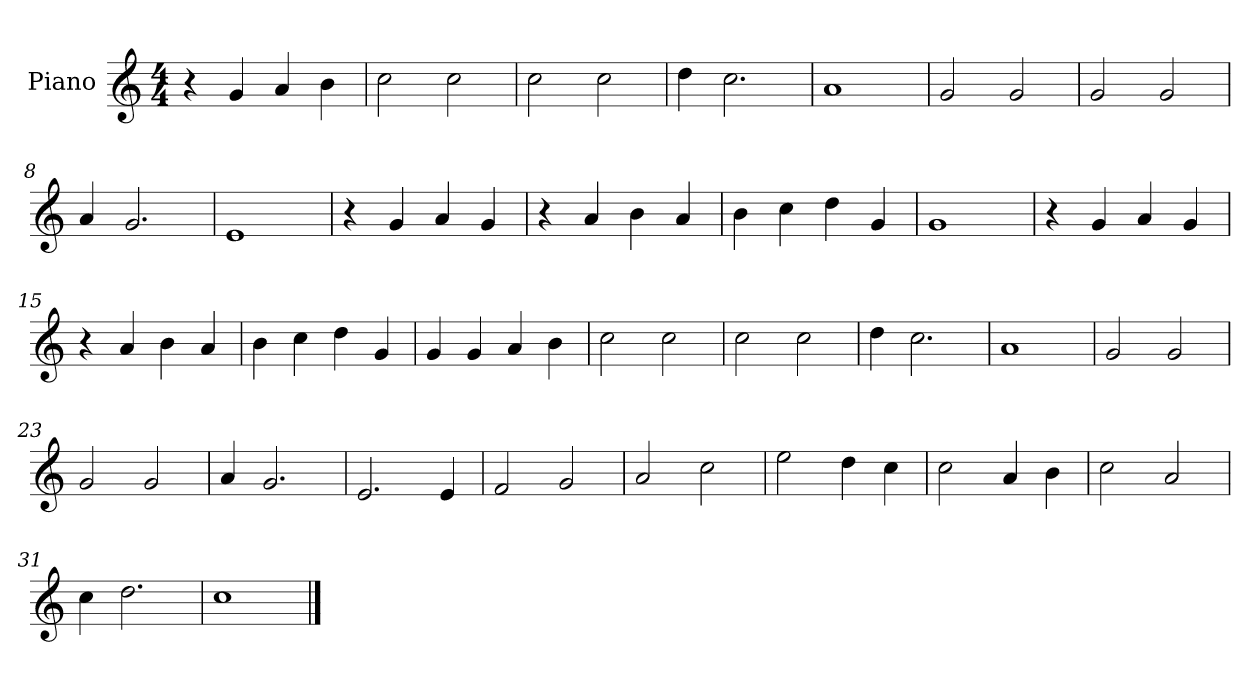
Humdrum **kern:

**kern
*part1
*staff1
*I"Piano
*I'Pno
*clefG2
*k[]
*M4/4
=1
4r
4g/
4a/
4b\
=2
2cc\
2cc\
=3
2cc\
2cc\
=4
4dd\
2.cc\
=5
1a
=6
2g/
2g/
=7
2g/
2g/
=8
4a/
2.g/
=9
1e
=10
4r
4g/
4a/
4g/
=11
4r
4a/
4b\
4a/
=12
4b\
4cc\
4dd\
4g/
=13
1g
=14
4r
4g/
4a/
4g/
=15
4r
4a/
4b\
4a/
=16
4b\
4cc\
4dd\
4g/
=17
4g/
4g/
4a/
4b\
=18
2cc\
2cc\
=19
2cc\
2cc\
=20
4dd\
2.cc\
=21
1a
=22
2g/
2g/
=23
2g/
2g/
=24
4a/
2.g/
=25
2.e/
4e/
=26
2f/
2g/
=27
2a/
2cc\
=28
2ee\
4dd\
4cc\
=29
2cc\
4a/
4b\
=30
2cc\
2a/
=31
4cc\
2.dd\
=32
1cc
==
*-
